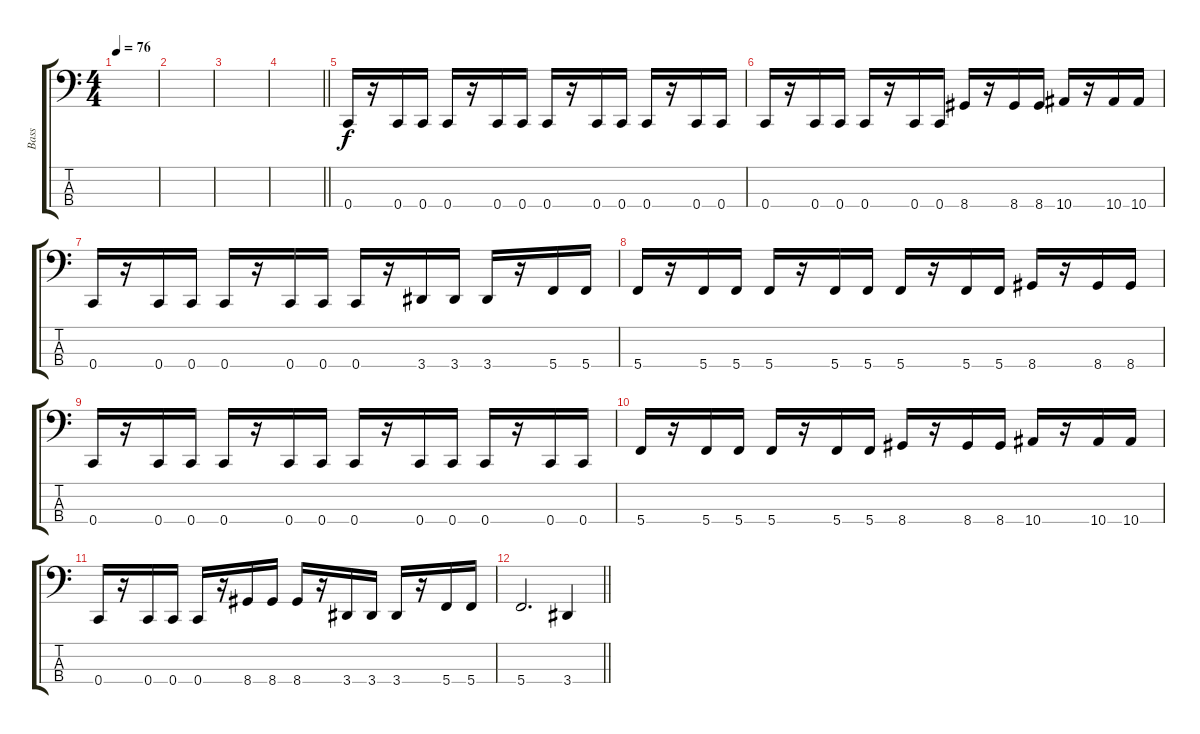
\track ("Bass" "Bass") {instrument acousticguitarsteel}
\staff {score tabs}
\tuning (F2 C2 G1 C1) {hide}
\ts (4 4)
\tempo 76
\clef f4
\ks c
|
|
|
\barLineRight lightlight
|
0.4.16 r.16 0.4.16 0.4.16 0.4.16 r.16 0.4.16 0.4.16 0.4.16 r.16 0.4.16 0.4.16 0.4.16 r.16 0.4.16 0.4.16 |
0.4.16 r.16 0.4.16 0.4.16 0.4.16 r.16 0.4.16 0.4.16 8.4.16 r.16 8.4.16 8.4.16 10.4.16 r.16 10.4.16 10.4.16 |
0.4.16 r.16 0.4.16 0.4.16 0.4.16 r.16 0.4.16 0.4.16 0.4.16 r.16 3.4.16 3.4.16 3.4.16 r.16 5.4.16 5.4.16 |
5.4.16 r.16 5.4.16 5.4.16 5.4.16 r.16 5.4.16 5.4.16 5.4.16 r.16 5.4.16 5.4.16 8.4.16 r.16 8.4.16 8.4.16 |
0.4.16 r.16 0.4.16 0.4.16 0.4.16 r.16 0.4.16 0.4.16 0.4.16 r.16 0.4.16 0.4.16 0.4.16 r.16 0.4.16 0.4.16 |
5.4.16 r.16 5.4.16 5.4.16 5.4.16 r.16 5.4.16 5.4.16 8.4.16 r.16 8.4.16 8.4.16 10.4.16 r.16 10.4.16 10.4.16 |
0.4.16 r.16 0.4.16 0.4.16 0.4.16 r.16 8.4.16 8.4.16 8.4.16 r.16 3.4.16 3.4.16 3.4.16 r.16 5.4.16 5.4.16 |
\barLineRight lightlight
5.4.2{d} 3.4.4
